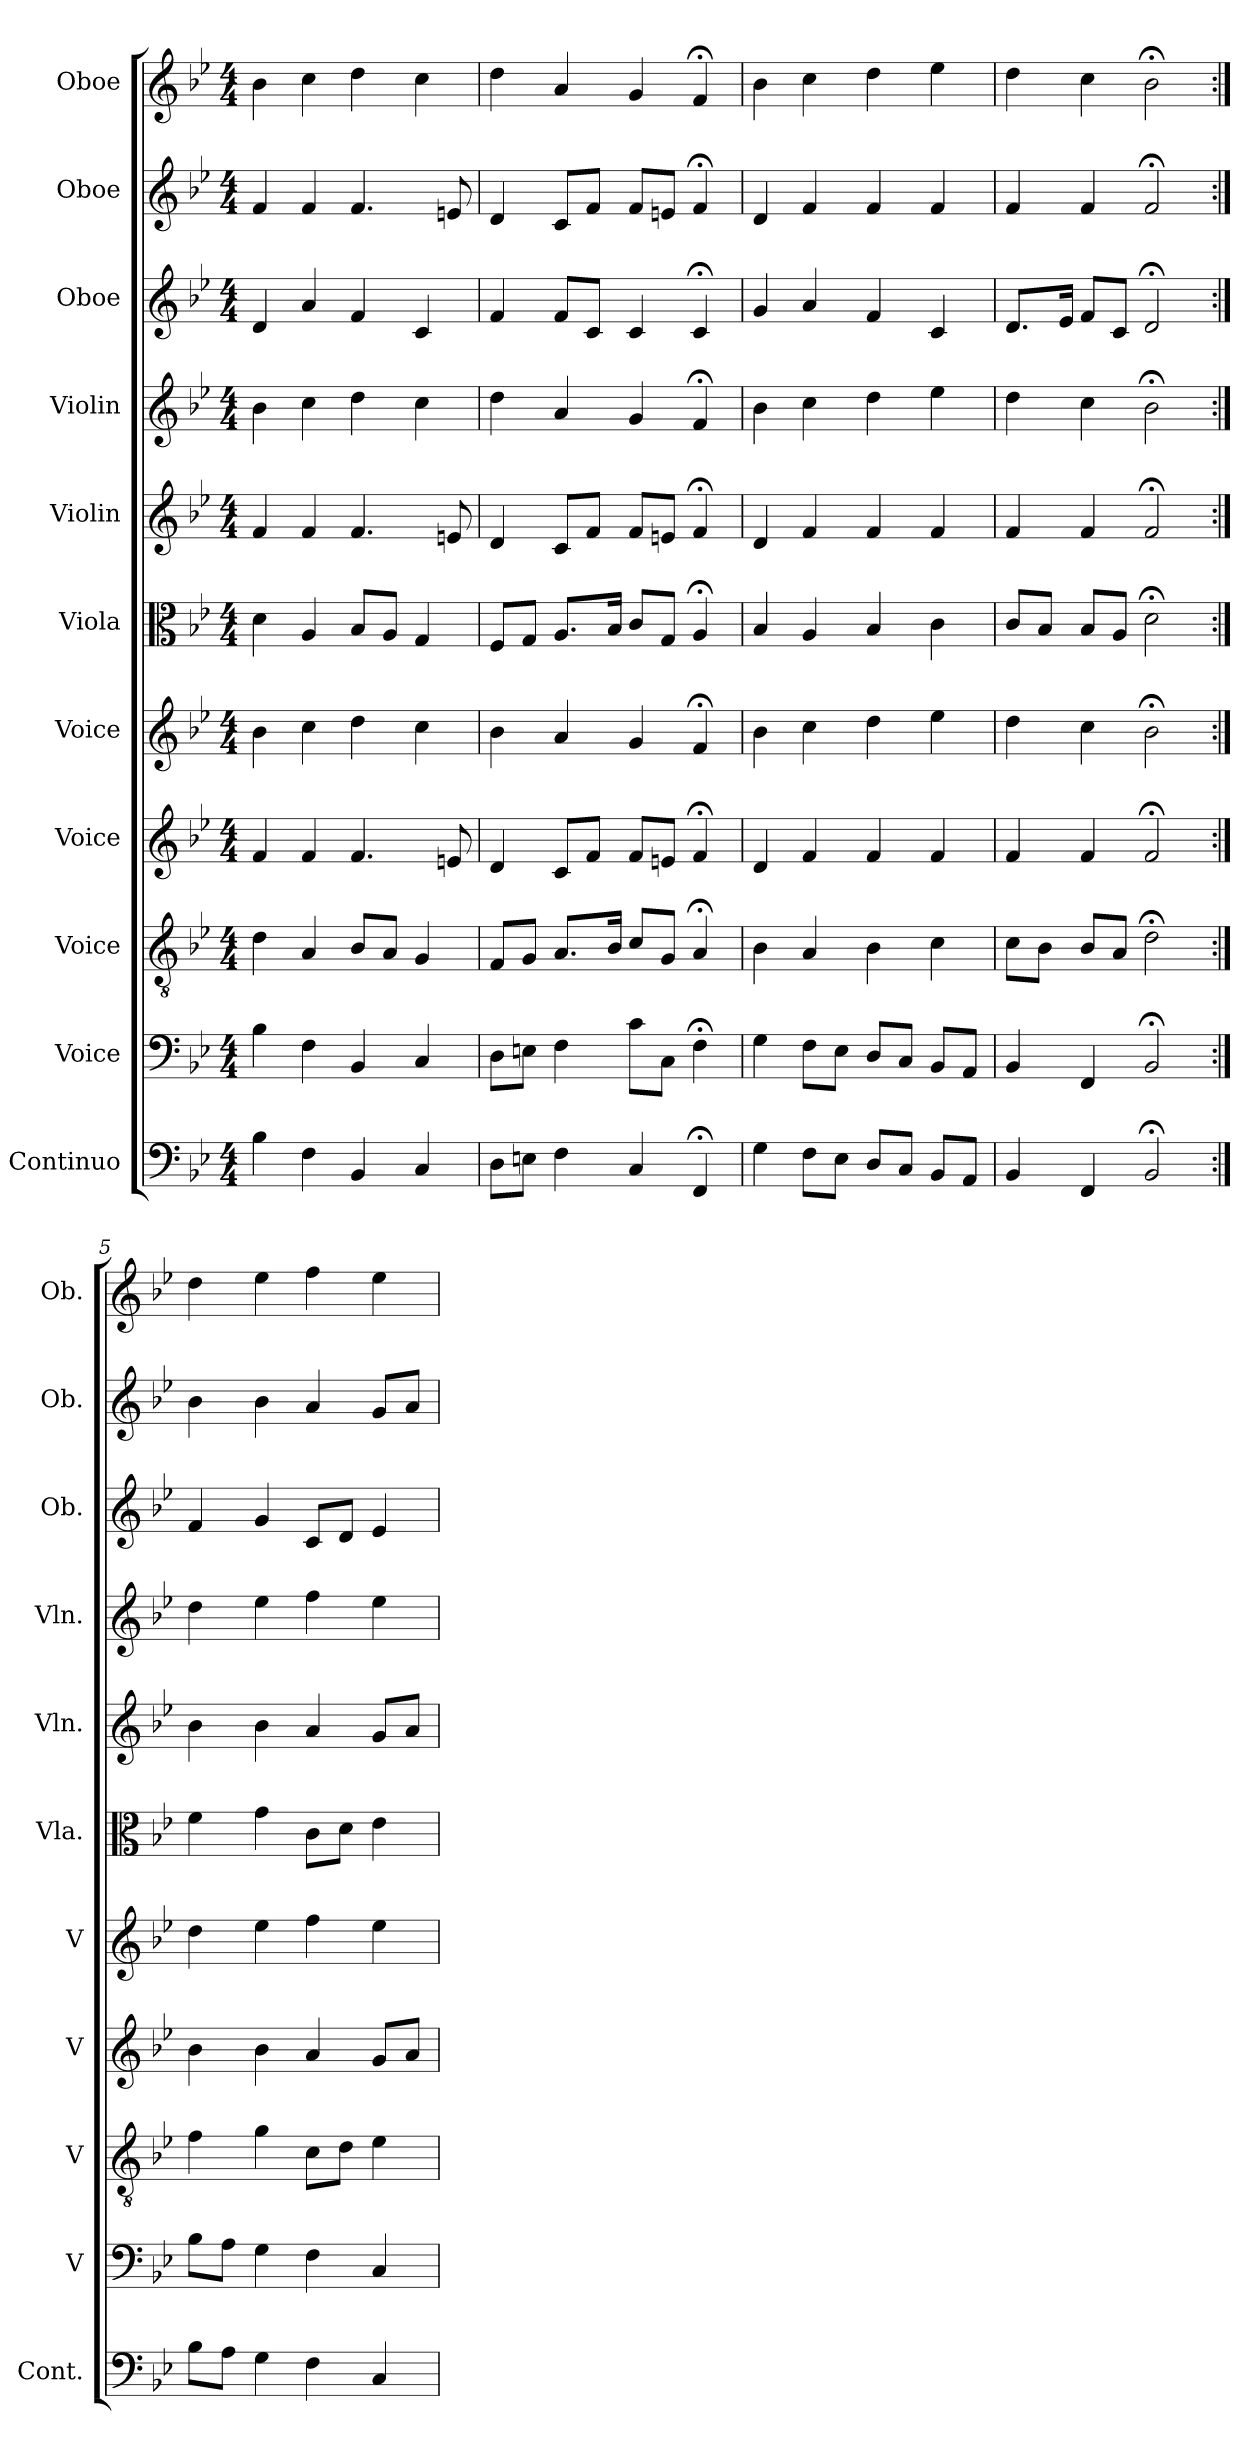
**kern	**kern	**kern	**kern	**kern	**kern	**kern	**kern	**kern	**kern	**kern
*part11	*part10	*part9	*part8	*part7	*part6	*part5	*part4	*part3	*part2	*part1
*staff11	*staff10	*staff9	*staff8	*staff7	*staff6	*staff5	*staff4	*staff3	*staff2	*staff1
*I"Continuo	*I"Voice	*I"Voice	*I"Voice	*I"Voice	*I"Viola	*I"Violin	*I"Violin	*I"Oboe	*I"Oboe	*I"Oboe
*I'Cont.	*I'V	*I'V	*I'V	*I'V	*I'Vla.	*I'Vln.	*I'Vln.	*I'Ob.	*I'Ob.	*I'Ob.
*clefF4	*clefF4	*clefGv2	*clefG2	*clefG2	*clefC3	*clefG2	*clefG2	*clefG2	*clefG2	*clefG2
*ITrd7c12	*	*	*	*	*	*	*	*	*	*
*k[b-e-]	*k[b-e-]	*k[b-e-]	*k[b-e-]	*k[b-e-]	*k[b-e-]	*k[b-e-]	*k[b-e-]	*k[b-e-]	*k[b-e-]	*k[b-e-]
*M4/4	*M4/4	*M4/4	*M4/4	*M4/4	*M4/4	*M4/4	*M4/4	*M4/4	*M4/4	*M4/4
=1	=1	=1	=1	=1	=1	=1	=1	=1	=1	=1
4BB-\	4B-\	4d\	4f/	4b-\	4d\	4f/	4b-\	4d/	4f/	4b-\
4FF\	4F\	4A/	4f/	4cc\	4A/	4f/	4cc\	4a/	4f/	4cc\
4BBB-/	4BB-/	8B-/L	4.f/	4dd\	8B-/L	4.f/	4dd\	4f/	4.f/	4dd\
.	.	8A/J	.	.	8A/J	.	.	.	.	.
4CC/	4C/	4G/	.	4cc\	4G/	.	4cc\	4c/	.	4cc\
.	.	.	8en/	.	.	8en/	.	.	8en/	.
=2	=2	=2	=2	=2	=2	=2	=2	=2	=2	=2
8DD\L	8D\L	8F/L	4d/	4b-\	8F/L	4d/	4dd\	4f/	4d/	4dd\
8EEn\J	8En\J	8G/J	.	.	8G/J	.	.	.	.	.
4FF\	4F\	8.A/L	8c/L	4a/	8.A/L	8c/L	4a/	8f/L	8c/L	4a/
.	.	.	8f/J	.	.	8f/J	.	8c/J	8f/J	.
.	.	16B-/Jk	.	.	16B-/Jk	.	.	.	.	.
4CC/	8c\L	8c/L	8f/L	4g/	8c/L	8f/L	4g/	4c/	8f/L	4g/
.	8C\J	8G/J	8en/J	.	8G/J	8en/J	.	.	8en/J	.
4FFF;</	4F;<\	4A;</	4f;</	4f;</	4A;</	4f;</	4f;</	4c;</	4f;</	4f;</
=3	=3	=3	=3	=3	=3	=3	=3	=3	=3	=3
4GG\	4G\	4B-\	4d/	4b-\	4B-/	4d/	4b-\	4g/	4d/	4b-\
8FF\L	8F\L	4A/	4f/	4cc\	4A/	4f/	4cc\	4a/	4f/	4cc\
8EE-\J	8E-\J	.	.	.	.	.	.	.	.	.
8DD/L	8D/L	4B-\	4f/	4dd\	4B-/	4f/	4dd\	4f/	4f/	4dd\
8CC/J	8C/J	.	.	.	.	.	.	.	.	.
8BBB-/L	8BB-/L	4c\	4f/	4ee-\	4c\	4f/	4ee-\	4c/	4f/	4ee-\
8AAA/J	8AA/J	.	.	.	.	.	.	.	.	.
=4	=4	=4	=4	=4	=4	=4	=4	=4	=4	=4
4BBB-/	4BB-/	8c\L	4f/	4dd\	8c/L	4f/	4dd\	8.d/L	4f/	4dd\
.	.	8B-\J	.	.	8B-/J	.	.	.	.	.
.	.	.	.	.	.	.	.	16e-/Jk	.	.
4FFF/	4FF/	8B-/L	4f/	4cc\	8B-/L	4f/	4cc\	8f/L	4f/	4cc\
.	.	8A/J	.	.	8A/J	.	.	8c/J	.	.
2BBB-;</	2BB-;</	2d;<\	2f;</	2b-;<\	2d;<\	2f;</	2b-;<\	2d;</	2f;</	2b-;<\
=5:|!	=5:|!	=5:|!	=5:|!	=5:|!	=5:|!	=5:|!	=5:|!	=5:|!	=5:|!	=5:|!
8BB-\L	8B-\L	4f\	4b-\	4dd\	4f\	4b-\	4dd\	4f/	4b-\	4dd\
8AA\J	8A\J	.	.	.	.	.	.	.	.	.
4GG\	4G\	4g\	4b-\	4ee-\	4g\	4b-\	4ee-\	4g/	4b-\	4ee-\
4FF\	4F\	8c\L	4a/	4ff\	8c\L	4a/	4ff\	8c/L	4a/	4ff\
.	.	8d\J	.	.	8d\J	.	.	8d/J	.	.
4CC/	4C/	4e-\	8g/L	4ee-\	4e-\	8g/L	4ee-\	4e-/	8g/L	4ee-\
.	.	.	8a/J	.	.	8a/J	.	.	8a/J	.
=	=	=	=	=	=	=	=	=	=	=
*-	*-	*-	*-	*-	*-	*-	*-	*-	*-	*-
